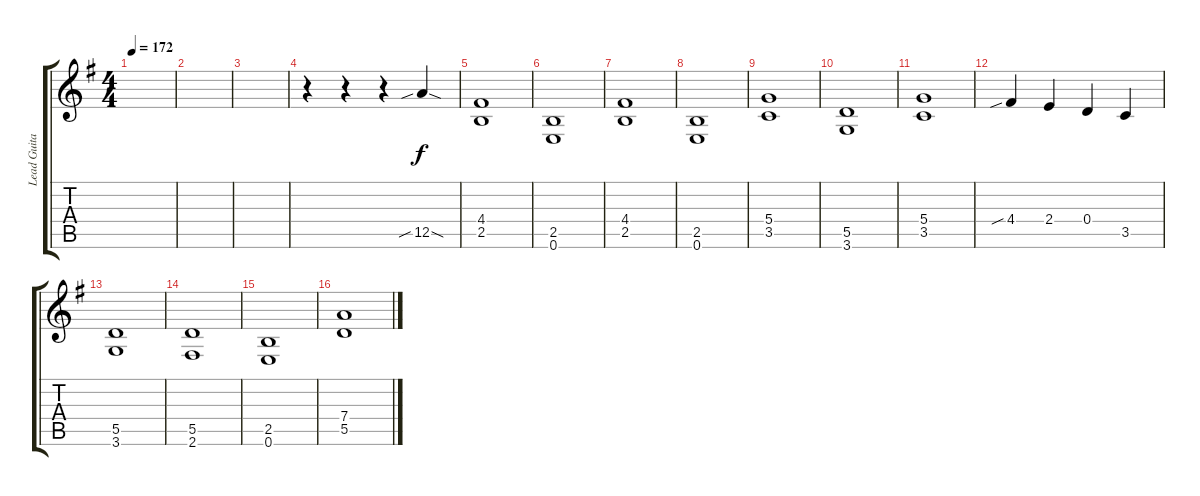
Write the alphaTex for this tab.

\track ("Lead Guitar II" "Lead Guita") {instrument overdrivenguitar}
\staff {score tabs}
\tuning (E4 B3 G3 D3 A2 E2) {hide}
\ts (4 4)
\tempo 172
\clef g2
\ks eminor
|
|
|
r.4 r.4 r.4 12.5{sib sod}.4 |
(4.4 2.5).1 |
(2.5 0.6).1 |
(4.4 2.5).1 |
(2.5 0.6).1 |
(5.4 3.5).1 |
(5.5 3.6).1 |
(5.4 3.5).1 |
4.4{sib}.4 2.4.4 0.4.4 3.5.4 |
(5.5 3.6).1 |
(5.5 2.6).1 |
(2.5 0.6).1 |
(7.4 5.5).1
